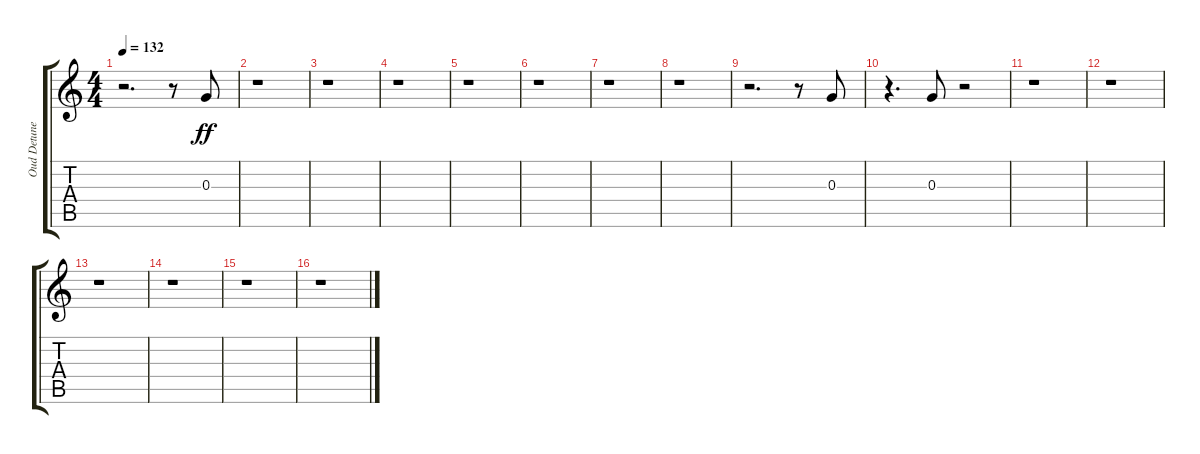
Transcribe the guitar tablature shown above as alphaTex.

\track ("Oud Detune" "Oud Detune") {instrument banjo}
\staff {score tabs}
\tuning (E4 B3 G3 D3 A2 E2) {hide}
\displaytranspose 12
\ts (4 4)
\tempo 132
\clef g2
\ks c
r.2{d dy ff} r.8 0.3.8 |
r.1 |
r.1 |
r.1 |
r.1 |
r.1 |
r.1 |
r.1 |
r.2{d} r.8 0.3.8 |
r.4{d} 0.3.8 r.2 |
r.1 |
r.1 |
r.1 |
r.1 |
r.1 |
r.1
